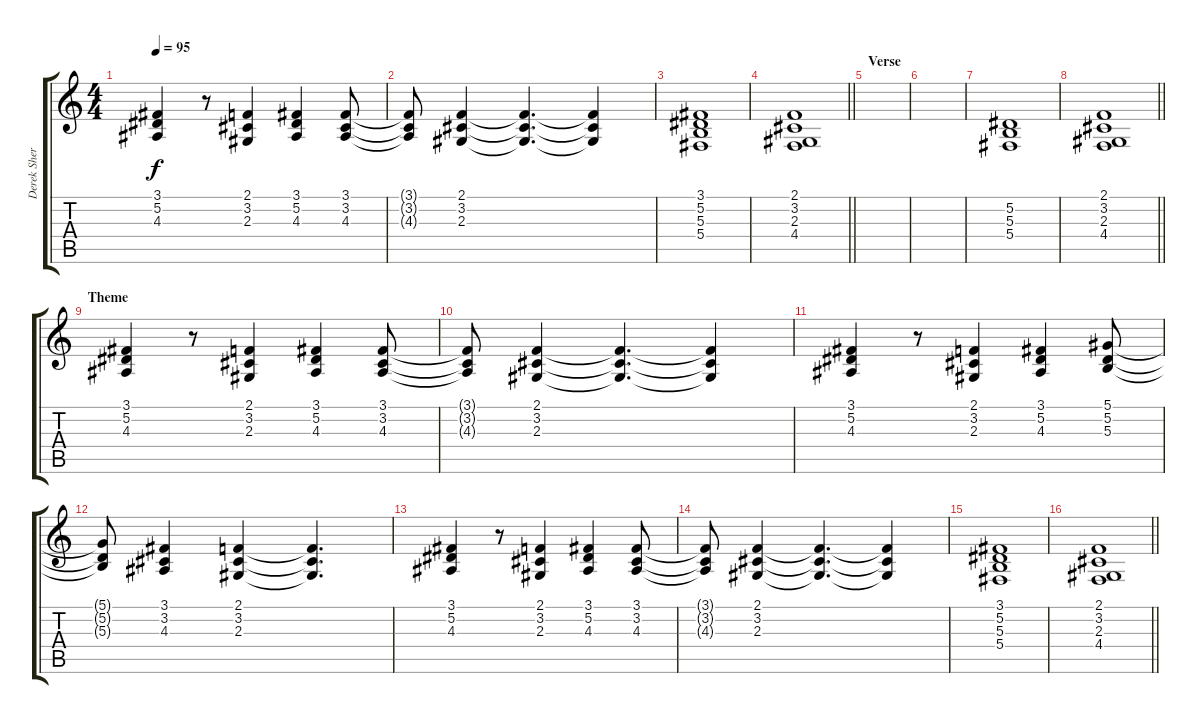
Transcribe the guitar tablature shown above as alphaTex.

\track ("Derek Sherinian" "Derek Sher") {instrument choiraahs}
\staff {score tabs}
\tuning (Eb4 Bb3 Gb3 Db3 Ab2 Eb2) {hide}
\ts (4 4)
\tempo 95
\clef g2
\ks c
(3.1 5.2 4.3).4{dy f} r.8 (2.1 3.2 2.3).4 (3.1 5.2 4.3).4 (3.1 3.2 4.3).8 |
(3.1{t} 3.2{t} 4.3{t}).8 (2.1 3.2 2.3).4 (2.1{t} 3.2{t} 2.3{t}).4{d} (2.1{t} 3.2{t} 2.3{t}).4 |
(3.1 5.2 5.3 5.4).1 |
\barLineRight lightlight
(2.1 3.2 2.3 4.4).1 |
\section ("" "Verse")
|
|
(5.2 5.3 5.4).1 |
\barLineRight lightlight
(2.1 3.2 2.3 4.4).1 |
\section ("" "Theme")
(3.1 5.2 4.3).4 r.8 (2.1 3.2 2.3).4 (3.1 5.2 4.3).4 (3.1 3.2 4.3).8 |
(3.1{t} 3.2{t} 4.3{t}).8 (2.1 3.2 2.3).4 (2.1{t} 3.2{t} 2.3{t}).4{d} (2.1{t} 3.2{t} 2.3{t}).4 |
(3.1 5.2 4.3).4 r.8 (2.1 3.2 2.3).4 (3.1 5.2 4.3).4 (5.1 5.2 5.3).8 |
(5.1{t} 5.2{t} 5.3{t}).8 (3.1 3.2 4.3).4 (2.1 3.2 2.3).4 (2.1{t} 3.2{t} 2.3{t}).4{d} |
(3.1 5.2 4.3).4 r.8 (2.1 3.2 2.3).4 (3.1 5.2 4.3).4 (3.1 3.2 4.3).8 |
(3.1{t} 3.2{t} 4.3{t}).8 (2.1 3.2 2.3).4 (2.1{t} 3.2{t} 2.3{t}).4{d} (2.1{t} 3.2{t} 2.3{t}).4 |
(3.1 5.2 5.3 5.4).1 |
\barLineRight lightlight
(2.1 3.2 2.3 4.4).1
